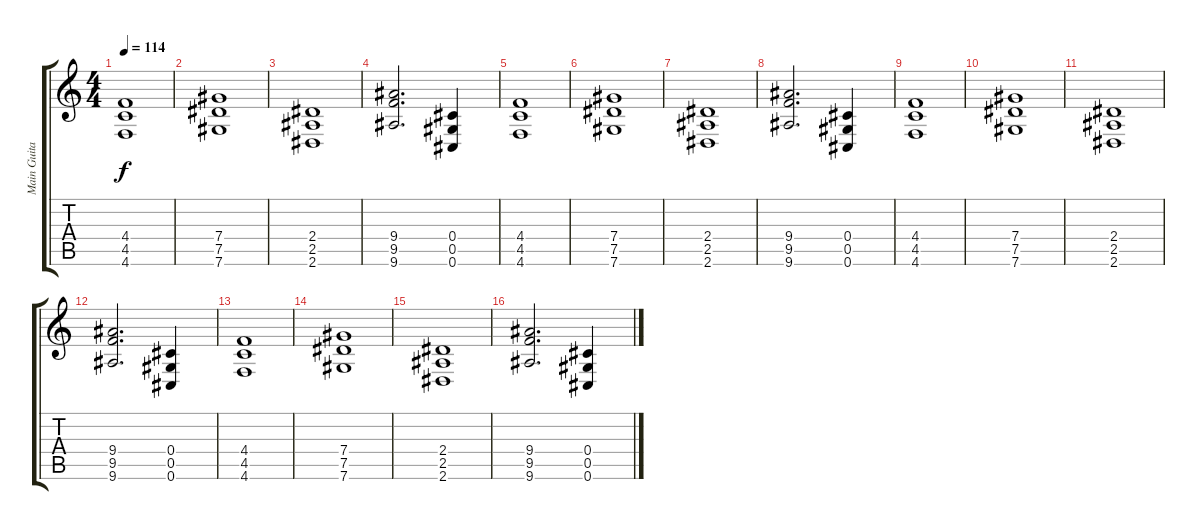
\track ("Main Guitar" "Main Guita") {instrument distortionguitar}
\staff {score tabs}
\tuning (Eb4 Bb3 Gb3 Db3 Ab2 Db2) {hide}
\ts (4 4)
\tempo 114
\clef g2
\ks c
(4.4 4.5 4.6).1{dy f} |
(7.4 7.5 7.6).1 |
(2.4 2.5 2.6).1 |
(9.4 9.5 9.6).2{d} (0.4 0.5 0.6).4 |
(4.4 4.5 4.6).1 |
(7.4 7.5 7.6).1 |
(2.4 2.5 2.6).1 |
(9.4 9.5 9.6).2{d} (0.4 0.5 0.6).4 |
(4.4 4.5 4.6).1 |
(7.4 7.5 7.6).1 |
(2.4 2.5 2.6).1 |
(9.4 9.5 9.6).2{d} (0.4 0.5 0.6).4 |
(4.4 4.5 4.6).1 |
(7.4 7.5 7.6).1 |
(2.4 2.5 2.6).1 |
(9.4 9.5 9.6).2{d} (0.4 0.5 0.6).4
